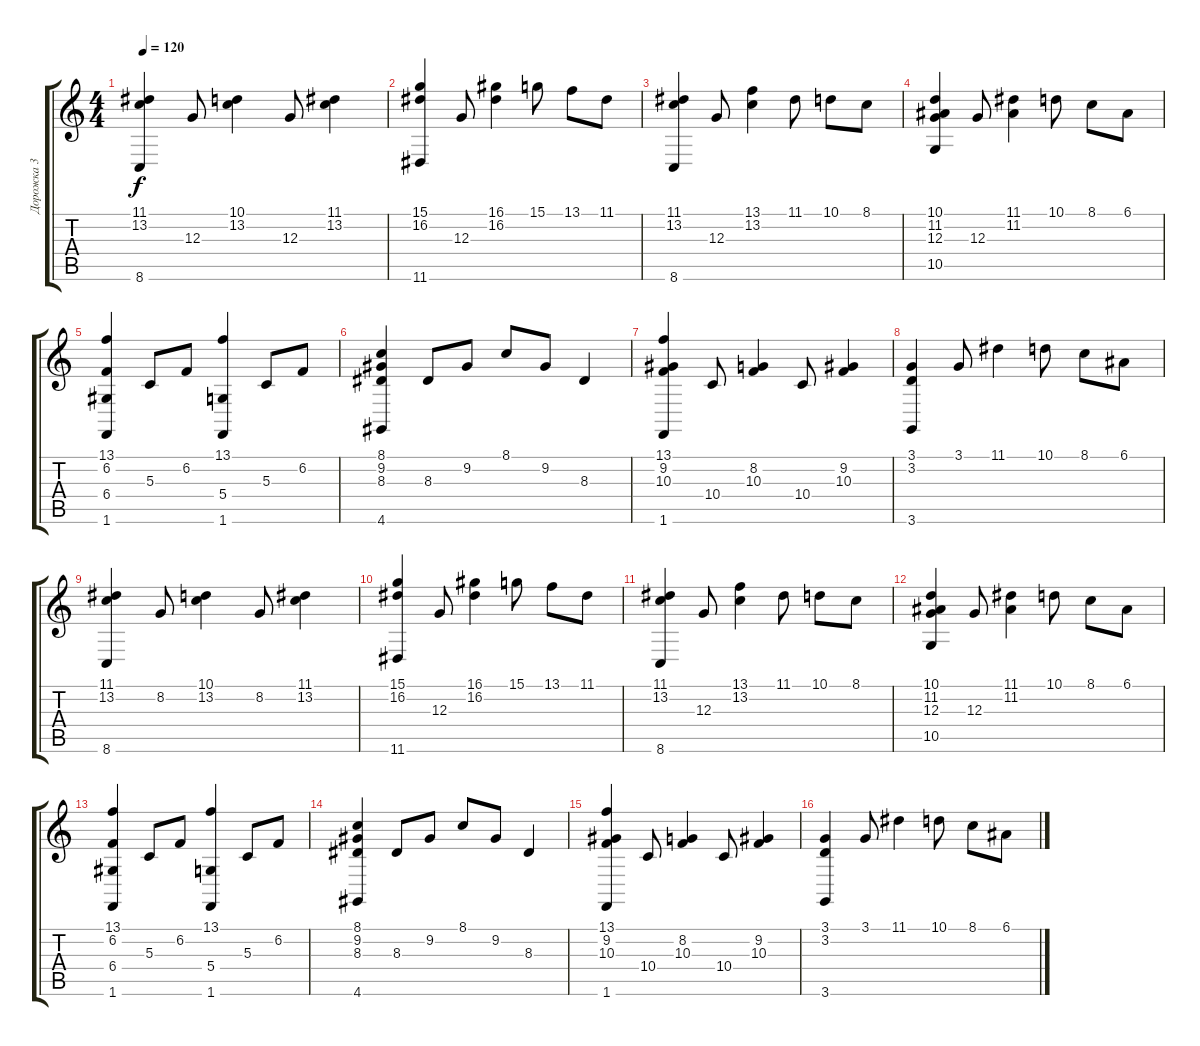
\track ("Дорожка 3" "Дорожка 3") {instrument brightacousticpiano}
\staff {score tabs}
\tuning (E4 B3 G3 D3 A2 E2) {hide}
\ts (4 4)
\tempo 120
\clef g2
\ks c
(11.1 13.2 8.6).4{dy f} 12.3.8 (10.1 13.2).4 12.3.8 (11.1 13.2).4 |
(15.1 16.2 11.6).4 12.3.8 (16.1 16.2).4 15.1.8 13.1.8 11.1.8 |
(11.1 13.2 8.6).4 12.3.8 (13.1 13.2).4 11.1.8 10.1.8 8.1.8 |
(10.1 11.2 12.3 10.5).4 12.3.8 (11.1 11.2).4 10.1.8 8.1.8 6.1.8 |
(13.1 6.2 6.4 1.6).4 5.3.8 6.2.8 (13.1 5.4 1.6).4 5.3.8 6.2.8 |
(8.1 9.2 8.3 4.6).4 8.3.8 9.2.8 8.1.8 9.2.8 8.3.4 |
(13.1 9.2 10.3 1.6).4 10.4.8 (8.2 10.3).4 10.4.8 (9.2 10.3).4 |
(3.1 3.2 3.6).4 3.1.8 11.1.4 10.1.8 8.1.8 6.1.8 |
(11.1 13.2 8.6).4 8.2.8 (10.1 13.2).4 8.2.8 (11.1 13.2).4 |
(15.1 16.2 11.6).4 12.3.8 (16.1 16.2).4 15.1.8 13.1.8 11.1.8 |
(11.1 13.2 8.6).4 12.3.8 (13.1 13.2).4 11.1.8 10.1.8 8.1.8 |
(10.1 11.2 12.3 10.5).4 12.3.8 (11.1 11.2).4 10.1.8 8.1.8 6.1.8 |
(13.1 6.2 6.4 1.6).4 5.3.8 6.2.8 (13.1 5.4 1.6).4 5.3.8 6.2.8 |
(8.1 9.2 8.3 4.6).4 8.3.8 9.2.8 8.1.8 9.2.8 8.3.4 |
(13.1 9.2 10.3 1.6).4 10.4.8 (8.2 10.3).4 10.4.8 (9.2 10.3).4 |
(3.1 3.2 3.6).4 3.1.8 11.1.4 10.1.8 8.1.8 6.1.8
